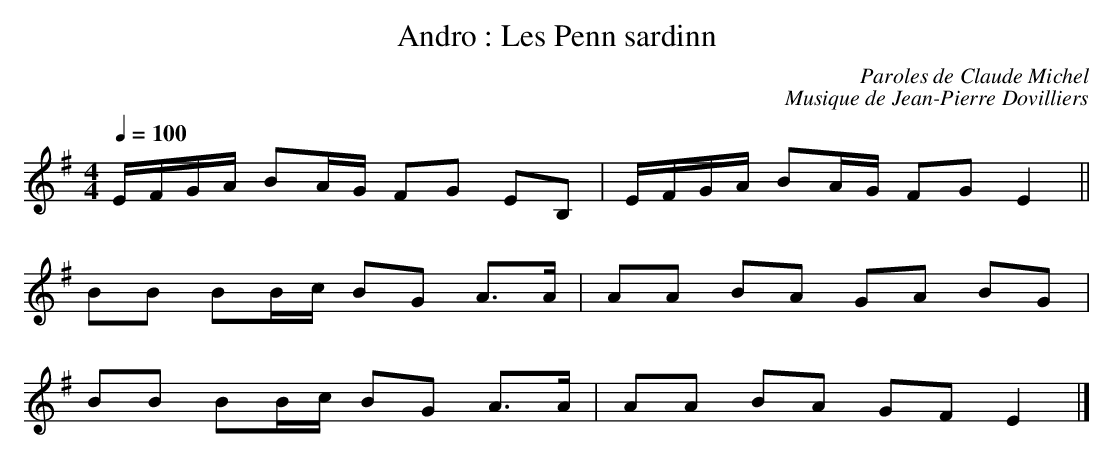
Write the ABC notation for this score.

X:1
T:Andro : Les Penn sardinn
C:Paroles de Claude Michel
C:Musique de Jean-Pierre Dovilliers
M:4/4
L:1/16
Q:1/4=100
K:Gmaj
EFGA B2AG F2G2 E2B,2 | EFGA B2AG F2G2 E4 ||
%%vskip 1
B2B2 B2Bc B2G2 A2>A2 | A2A2 B2A2 G2A2 B2G2 |
B2B2 B2Bc B2G2 A2>A2 | A2A2 B2A2 G2F2 E4 |]
